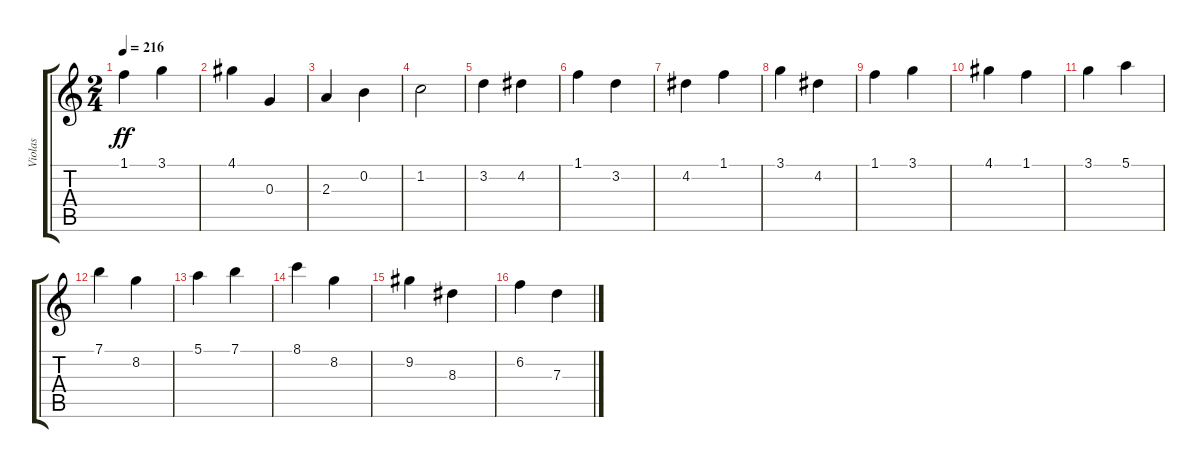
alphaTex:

\track ("Violas" "Violas") {instrument contrabass}
\staff {score tabs}
\tuning (E4 B3 G3 D3 A2 E2) {hide}
\ts (2 4)
\tempo 216
\clef g2
\ks c
1.1.4{dy ff} 3.1.4 |
4.1.4 0.3.4 |
2.3.4 0.2.4 |
1.2.2 |
3.2.4 4.2.4 |
1.1.4 3.2.4 |
4.2.4 1.1.4 |
3.1.4 4.2.4 |
1.1.4 3.1.4 |
4.1.4 1.1.4 |
3.1.4 5.1.4 |
7.1.4 8.2.4 |
5.1.4 7.1.4 |
8.1.4 8.2.4 |
9.2.4 8.3.4 |
6.2.4 7.3.4
